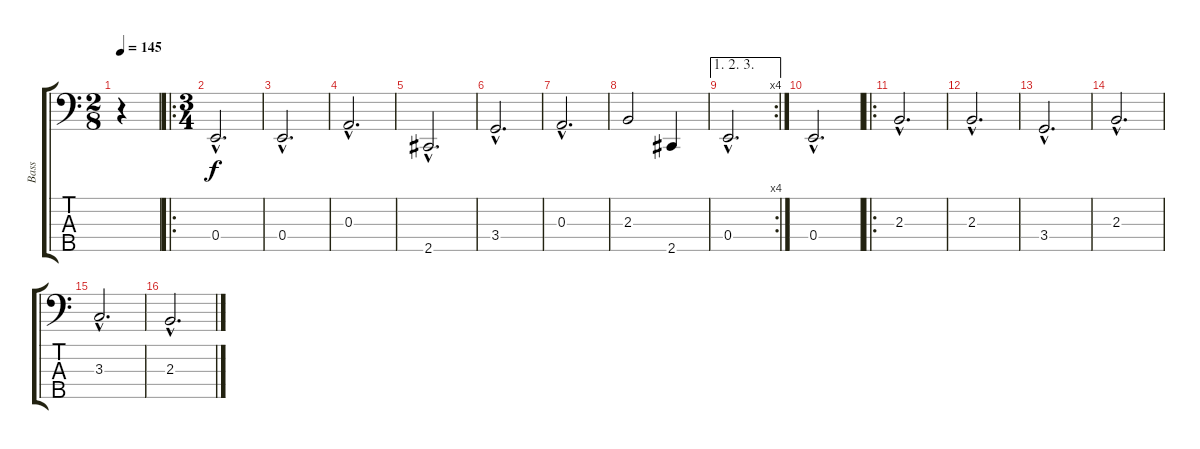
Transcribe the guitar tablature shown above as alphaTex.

\track ("Bass" "Bass") {instrument electricbassfinger}
\staff {score tabs}
\tuning (G2 D2 A1 E1 B0) {hide}
\ts (2 8)
\tempo 145
\clef f4
\ks c
r.4{dy f instrument electricbassfinger} |
\ro
\ts (3 4)
0.4{hac}.2{d} |
0.4{hac}.2{d} |
0.3{hac}.2{d} |
2.5{hac}.2{d} |
3.4{hac}.2{d} |
0.3{hac}.2{d} |
2.3.2 2.5.4 |
\ae (1 2 3)
\rc 4
0.4{hac}.2{d} |
0.4{hac}.2{d} |
\ro
2.3{hac}.2{d} |
2.3{hac}.2{d} |
3.4{hac}.2{d} |
2.3{hac}.2{d} |
3.3{hac}.2{d} |
2.3{hac}.2{d}
